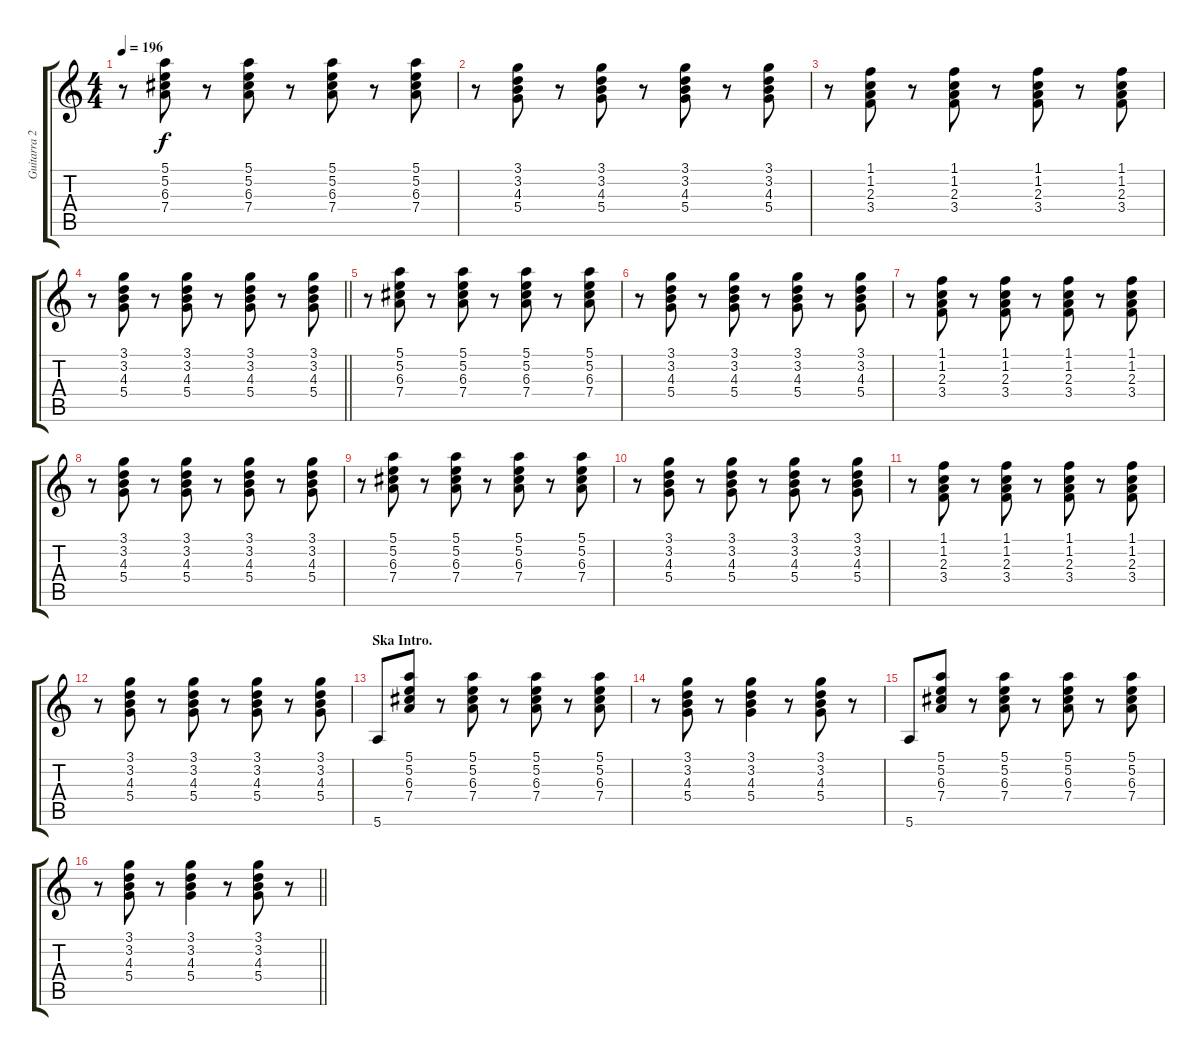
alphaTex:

\track ("Guitarra 2 - Erik" "Guitarra 2") {instrument distortionguitar}
\staff {score tabs}
\tuning (E4 B3 G3 D3 A2 E2) {hide}
\ts (4 4)
\tempo 196
\clef g2
\ks c
r.8{dy f} (5.1 5.2 6.3 7.4).8 r.8 (5.1 5.2 6.3 7.4).8 r.8 (5.1 5.2 6.3 7.4).8 r.8 (5.1 5.2 6.3 7.4).8 |
r.8 (3.1 3.2 4.3 5.4).8 r.8 (3.1 3.2 4.3 5.4).8 r.8 (3.1 3.2 4.3 5.4).8 r.8 (3.1 3.2 4.3 5.4).8 |
r.8 (1.1 1.2 2.3 3.4).8 r.8 (1.1 1.2 2.3 3.4).8 r.8 (1.1 1.2 2.3 3.4).8 r.8 (1.1 1.2 2.3 3.4).8 |
\barLineRight lightlight
r.8 (3.1 3.2 4.3 5.4).8 r.8 (3.1 3.2 4.3 5.4).8 r.8 (3.1 3.2 4.3 5.4).8 r.8 (3.1 3.2 4.3 5.4).8 |
r.8 (5.1 5.2 6.3 7.4).8 r.8 (5.1 5.2 6.3 7.4).8 r.8 (5.1 5.2 6.3 7.4).8 r.8 (5.1 5.2 6.3 7.4).8 |
r.8 (3.1 3.2 4.3 5.4).8 r.8 (3.1 3.2 4.3 5.4).8 r.8 (3.1 3.2 4.3 5.4).8 r.8 (3.1 3.2 4.3 5.4).8 |
r.8 (1.1 1.2 2.3 3.4).8 r.8 (1.1 1.2 2.3 3.4).8 r.8 (1.1 1.2 2.3 3.4).8 r.8 (1.1 1.2 2.3 3.4).8 |
r.8 (3.1 3.2 4.3 5.4).8 r.8 (3.1 3.2 4.3 5.4).8 r.8 (3.1 3.2 4.3 5.4).8 r.8 (3.1 3.2 4.3 5.4).8 |
r.8 (5.1 5.2 6.3 7.4).8 r.8 (5.1 5.2 6.3 7.4).8 r.8 (5.1 5.2 6.3 7.4).8 r.8 (5.1 5.2 6.3 7.4).8 |
r.8 (3.1 3.2 4.3 5.4).8 r.8 (3.1 3.2 4.3 5.4).8 r.8 (3.1 3.2 4.3 5.4).8 r.8 (3.1 3.2 4.3 5.4).8 |
r.8 (1.1 1.2 2.3 3.4).8 r.8 (1.1 1.2 2.3 3.4).8 r.8 (1.1 1.2 2.3 3.4).8 r.8 (1.1 1.2 2.3 3.4).8 |
r.8 (3.1 3.2 4.3 5.4).8 r.8 (3.1 3.2 4.3 5.4).8 r.8 (3.1 3.2 4.3 5.4).8 r.8 (3.1 3.2 4.3 5.4).8 |
\section ("" "Ska Intro.")
5.6.8 (5.1 5.2 6.3 7.4).8 r.8 (5.1 5.2 6.3 7.4).8 r.8 (5.1 5.2 6.3 7.4).8 r.8 (5.1 5.2 6.3 7.4).8 |
r.8 (3.1 3.2 4.3 5.4).8 r.8 (3.1 3.2 4.3 5.4).4 r.8 (3.1 3.2 4.3 5.4).8 r.8 |
5.6.8 (5.1 5.2 6.3 7.4).8 r.8 (5.1 5.2 6.3 7.4).8 r.8 (5.1 5.2 6.3 7.4).8 r.8 (5.1 5.2 6.3 7.4).8 |
\barLineRight lightlight
r.8 (3.1 3.2 4.3 5.4).8 r.8 (3.1 3.2 4.3 5.4).4 r.8 (3.1 3.2 4.3 5.4).8 r.8
